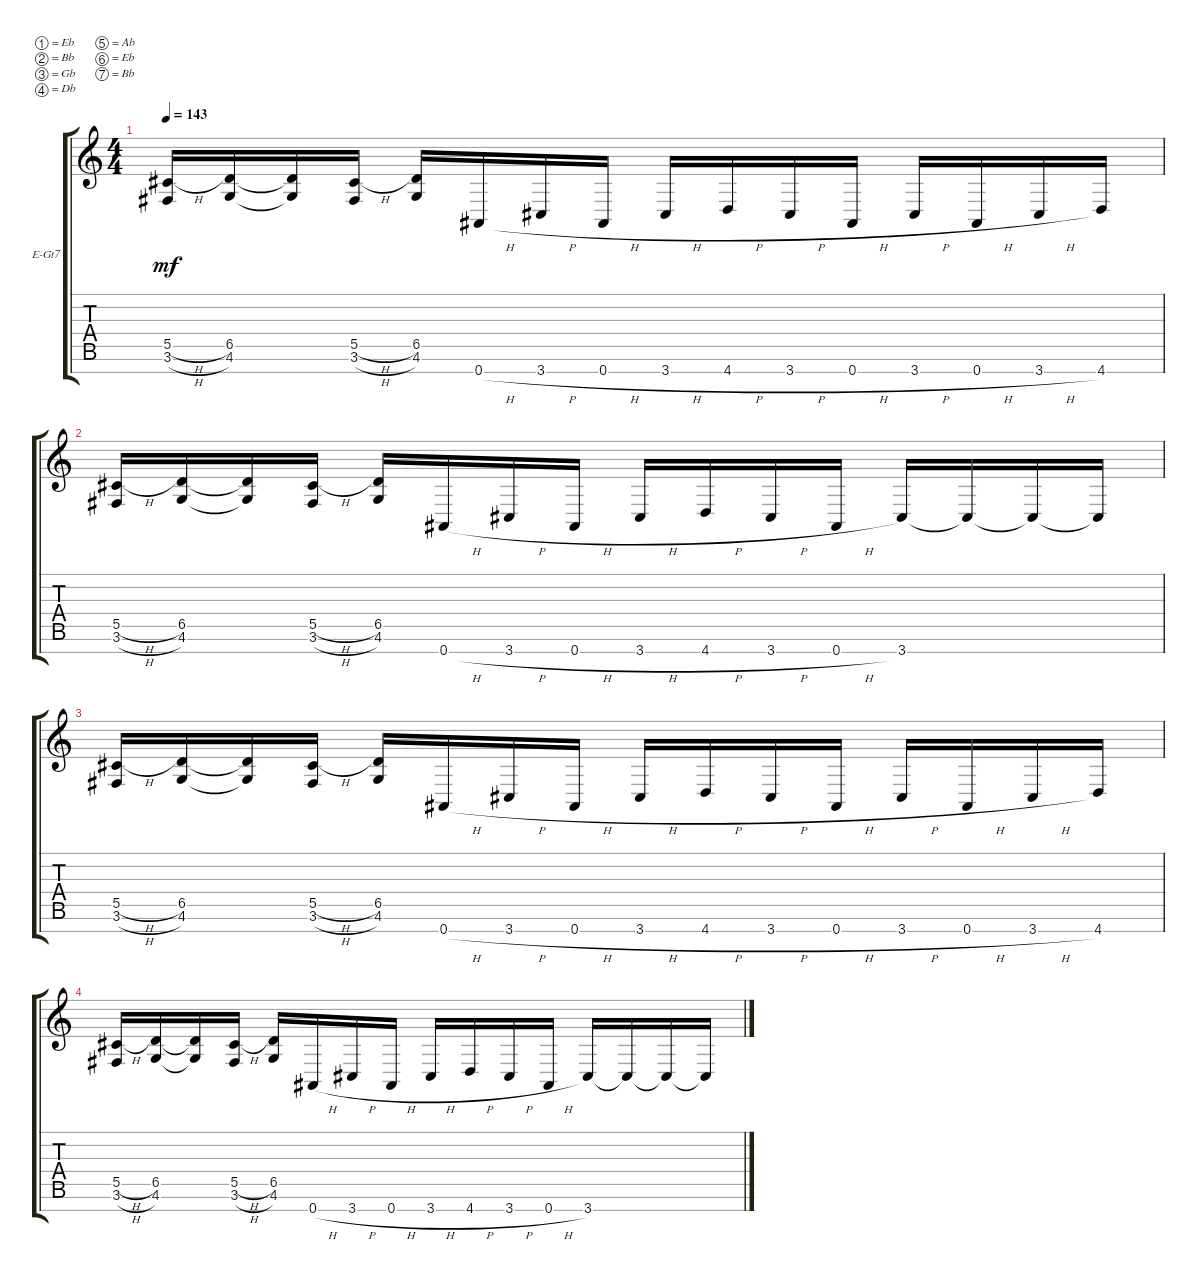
\bracketExtendMode groupsimilarinstruments
\firstSystemTrackNameOrientation horizontal
\otherSystemsTrackNameOrientation horizontal
\track ("left" "E-Gt7") {instrument distortionguitar}
\staff {score tabs}
\tuning (Eb4 Bb3 Gb3 Db3 Ab2 Eb2 Bb1)
\ts (4 4)
\tempo 143
\clef g2
\ks c
(3.6{h} 5.5{h}).16{dy mf} (4.6 6.5).16 (4.6{t} 6.5{t}).16 (3.6{h} 5.5{h}).16 (4.6 6.5).16 0.7{h}.16 3.7{h}.16 0.7{h}.16 3.7{h}.16 4.7{h}.16 3.7{h}.16 0.7{h}.16 3.7{h}.16 0.7{h}.16 3.7{h}.16 4.7.16 |
(3.6{h} 5.5{h}).16 (4.6 6.5).16 (4.6{t} 6.5{t}).16 (3.6{h} 5.5{h}).16 (4.6 6.5).16 0.7{h}.16 3.7{h}.16 0.7{h}.16 3.7{h}.16 4.7{h}.16 3.7{h}.16 0.7{h}.16 3.7.16 3.7{t}.16 3.7{t}.16 3.7{t}.16 |
(3.6{h} 5.5{h}).16 (4.6 6.5).16 (4.6{t} 6.5{t}).16 (3.6{h} 5.5{h}).16 (4.6 6.5).16 0.7{h}.16 3.7{h}.16 0.7{h}.16 3.7{h}.16 4.7{h}.16 3.7{h}.16 0.7{h}.16 3.7{h}.16 0.7{h}.16 3.7{h}.16 4.7.16 |
(3.6{h} 5.5{h}).16 (4.6 6.5).16 (4.6{t} 6.5{t}).16 (3.6{h} 5.5{h}).16 (4.6 6.5).16 0.7{h}.16 3.7{h}.16 0.7{h}.16 3.7{h}.16 4.7{h}.16 3.7{h}.16 0.7{h}.16 3.7.16 3.7{t}.16 3.7{t}.16 3.7{t}.16
